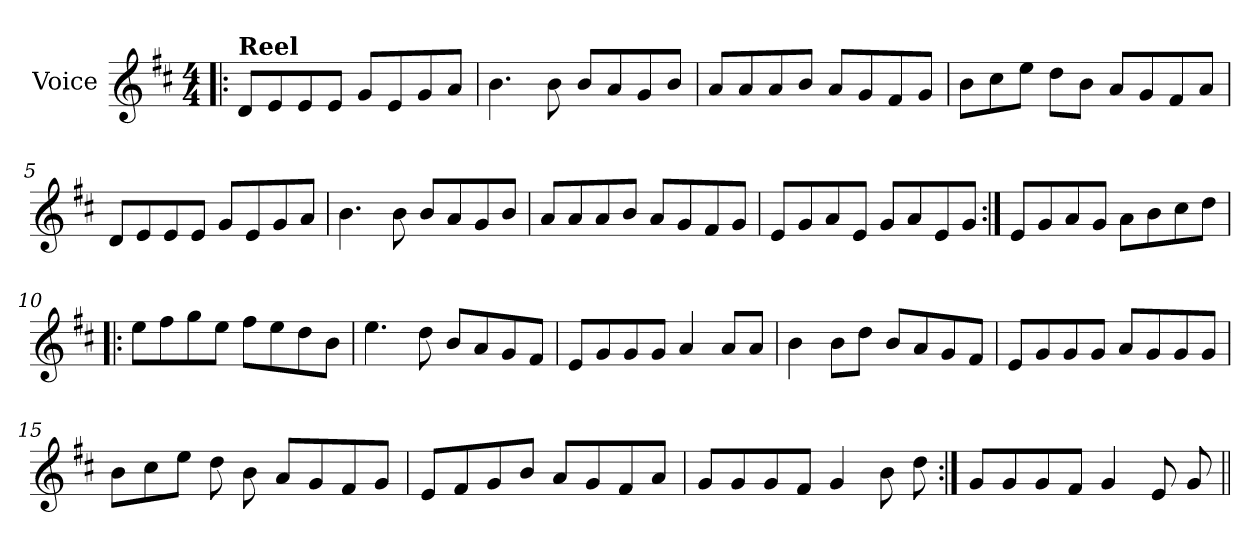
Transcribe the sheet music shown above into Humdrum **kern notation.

**kern
*part1
*staff1
*I"Voice
*I'V
*clefG2
*k[f#c#]
*M4/4
=1!|:
!LO:TX:a:B:t=Reel
8d/L
8e/
8e/
8e/J
8g/L
8e/
8g/
8a/J
=2
4.b\
8b\
8b/L
8a/
8g/
8b/J
=3
8a/L
8a/
8a/
8b/J
8a/L
8g/
8f#/
8g/J
=4
8b\L
8cc#\
8ee\J
8dd\L
8b\J
8a/L
8g/
8f#/
8a/J
!!LO:LB:g=z
=5
8d/L
8e/
8e/
8e/J
8g/L
8e/
8g/
8a/J
=6
4.b\
8b\
8b/L
8a/
8g/
8b/J
=7
8a/L
8a/
8a/
8b/J
8a/L
8g/
8f#/
8g/J
!!LO:LB:g=z
=8
8e/L
8g/
8a/
8e/J
8g/L
8a/
8e/
8g/J
=9:|!
8e/L
8g/
8a/
8g/J
8a\L
8b\
8cc#\
8dd\J
!!LO:LB:g=z
=10!|:
8ee\L
8ff#\
8gg\
8ee\J
8ff#\L
8ee\
8dd\
8b\J
=11
4.ee\
8dd\
8b/L
8a/
8g/
8f#/J
=12
8e/L
8g/
8g/
8g/J
4a/
8a/L
8a/J
=13
4b\
8b\L
8dd\J
8b/L
8a/
8g/
8f#/J
!!LO:LB:g=z
=14
8e/L
8g/
8g/
8g/J
8a/L
8g/
8g/
8g/J
=15
8b\L
8cc#\
8ee\J
8dd\
8b\
8a/L
8g/
8f#/
8g/J
=16
8e/L
8f#/
8g/
8b/J
8a/L
8g/
8f#/
8a/J
!!LO:LB:g=z
=17
8g/L
8g/
8g/
8f#/J
4g/
8b\
8dd\
=18:|!
8g/L
8g/
8g/
8f#/J
4g/
8e/
8g/
=||
*-
